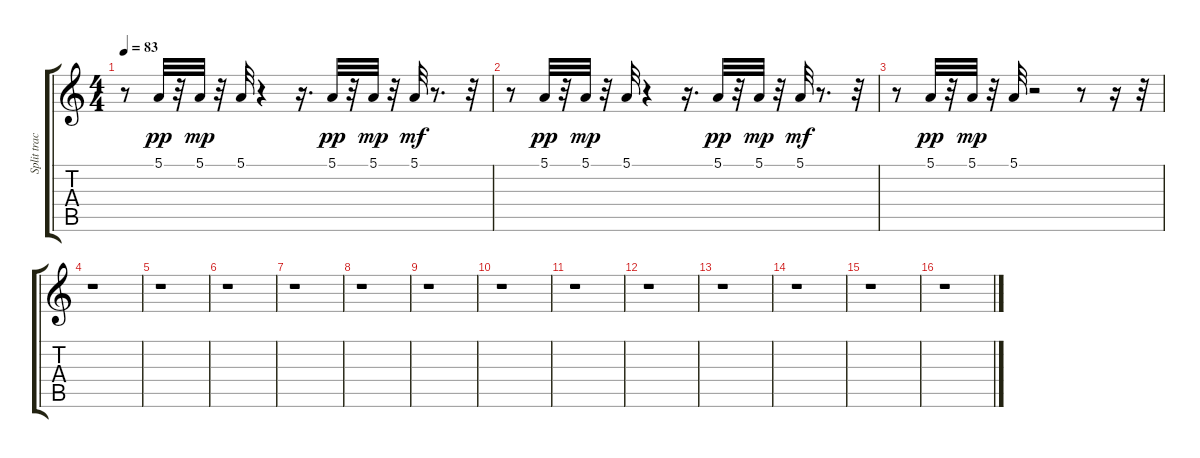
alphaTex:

\track ("Split track         " "Split trac") {instrument acousticgrandpiano}
\staff {score tabs}
\tuning (E4 B3 G3 D3 A2 E2) {hide}
\ts (4 4)
\tempo 83
\clef g2
\ks c
r.8{dy ppp} 5.1.32{dy pp} r.32 5.1.32{dy mp} r.32 5.1.32 r.4 r.16{d} 5.1.32{dy pp} r.32 5.1.32{dy mp} r.32 5.1.32{dy mf} r.8{d} r.32 |
r.8 5.1.32{dy pp} r.32 5.1.32{dy mp} r.32 5.1.32 r.4 r.16{d} 5.1.32{dy pp} r.32 5.1.32{dy mp} r.32 5.1.32{dy mf} r.8{d} r.32 |
r.8 5.1.32{dy pp} r.32 5.1.32{dy mp} r.32 5.1.32 r.2 r.8 r.16 r.32 |
r.1 |
r.1 |
r.1 |
r.1 |
r.1 |
r.1 |
r.1 |
r.1 |
r.1 |
r.1 |
r.1 |
r.1 |
r.1
